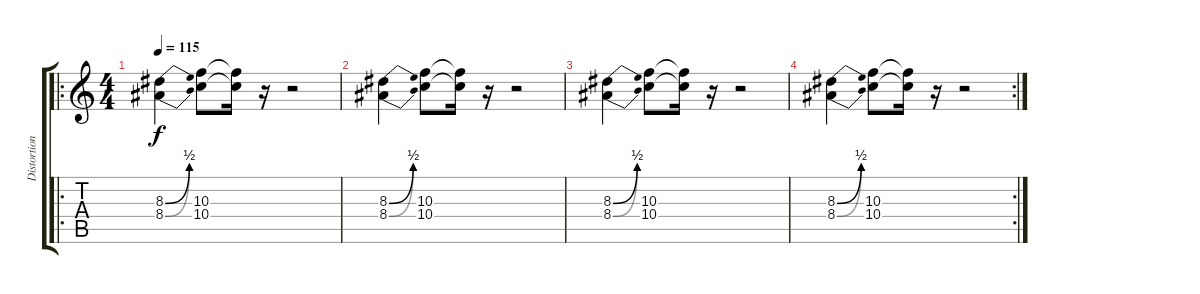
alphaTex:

\track ("Distortion Guitar" "Distortion") {instrument distortionguitar}
\staff {score tabs}
\tuning (E4 B3 G3 D3 A2 D2) {hide}
\ro
\ts (4 4)
\tempo 115
\clef g2
\ks c
(8.3{be (bend 0 0 60 2)} 8.4{be (bend 0 0 60 2)}).4{dy f} (10.3 10.4).8 (10.3{t} 10.4{t}).16 r.16 r.2 |
(8.3{be (bend 0 0 60 2)} 8.4{be (bend 0 0 60 2)}).4 (10.3 10.4).8 (10.3{t} 10.4{t}).16 r.16 r.2 |
(8.3{be (bend 0 0 60 2)} 8.4{be (bend 0 0 60 2)}).4 (10.3 10.4).8 (10.3{t} 10.4{t}).16 r.16 r.2 |
\rc 2
(8.3{be (bend 0 0 60 2)} 8.4{be (bend 0 0 60 2)}).4 (10.3 10.4).8 (10.3{t} 10.4{t}).16 r.16 r.2
